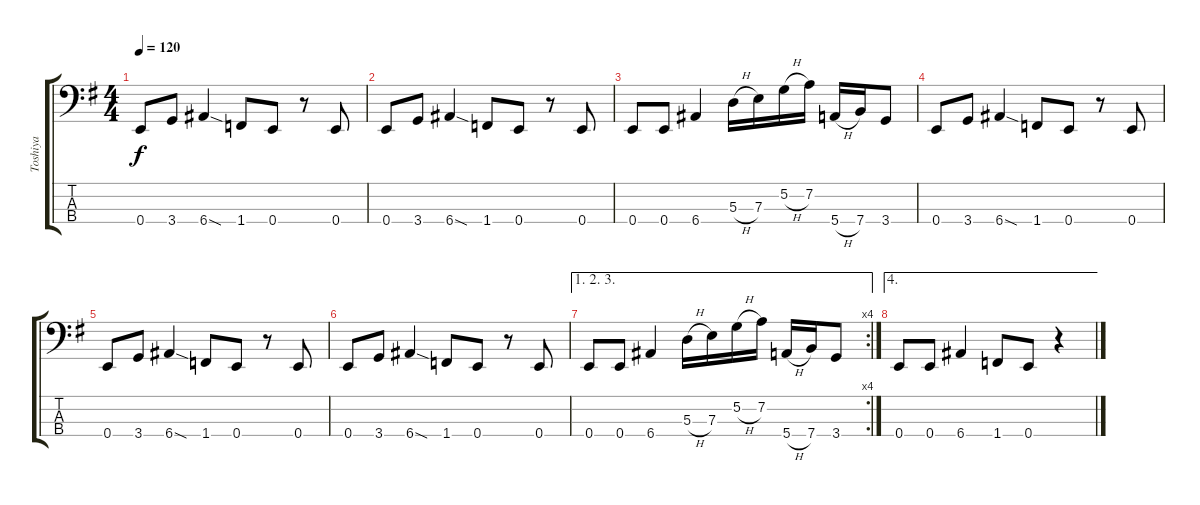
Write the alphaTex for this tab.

\track ("Toshiya" "Toshiya") {instrument electricbasspick}
\staff {score tabs}
\tuning (G2 D2 A1 E1) {hide}
\ts (4 4)
\tempo 120
\clef f4
\ks g
0.4.8{dy f} 3.4.8 6.4{sod}.4 1.4.8 0.4.8 r.8 0.4.8 |
0.4.8 3.4.8 6.4{sod}.4 1.4.8 0.4.8 r.8 0.4.8 |
0.4.8 0.4.8 6.4.4 5.3{h}.16 7.3.16 5.2{h}.16 7.2.16 5.4{h}.16 7.4.16 3.4.8 |
0.4.8 3.4.8 6.4{sod}.4 1.4.8 0.4.8 r.8 0.4.8 |
0.4.8 3.4.8 6.4{sod}.4 1.4.8 0.4.8 r.8 0.4.8 |
0.4.8 3.4.8 6.4{sod}.4 1.4.8 0.4.8 r.8 0.4.8 |
\ae (1 2 3)
\rc 4
0.4.8 0.4.8 6.4.4 5.3{h}.16 7.3.16 5.2{h}.16 7.2.16 5.4{h}.16 7.4.16 3.4.8 |
\ae 4
0.4.8 0.4.8 6.4.4 1.4.8 0.4.8 r.4
